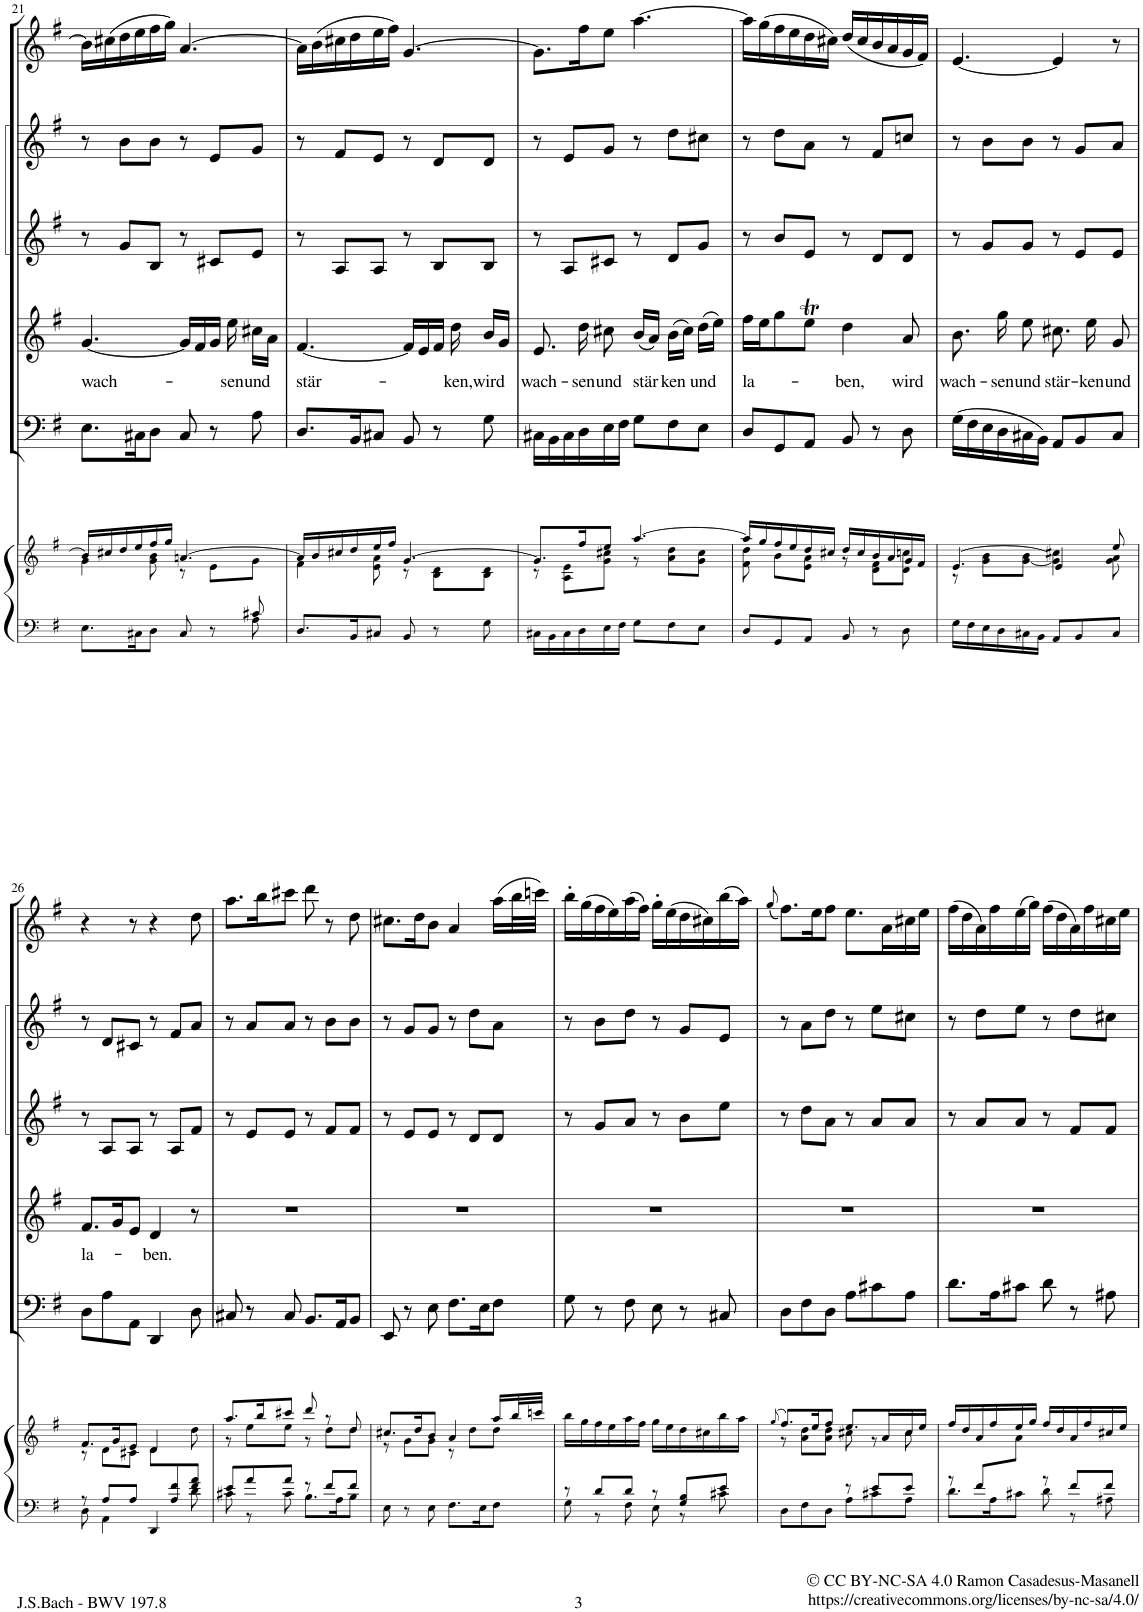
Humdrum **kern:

**kern	**kern	**kern	**kern	**text	**kern	**kern	**kern
*part6	*part6	*part5	*part4	*part4	*part3	*part2	*part1
*staff7	*staff6	*staff5	*staff4	*staff4	*staff3	*staff2	*staff1
*I"Piano reduction	*	*I"Continuo	*I"Soprano	*	*I"Oboe (d'amore) II	*I"Oboe (d'amore) I	*I"Violino Solo
*I'Pno	*	*	*	*	*I'Ob	*I'Ob	*I'Vln
!!LO:PB:g=z
*clefF4	*clefG2	*clefF4	*clefG2	*	*clefG2	*clefG2	*clefG2
*k[f#]	*k[f#]	*k[f#]	*k[f#]	*	*k[f#]	*k[f#]	*k[f#]
*M6/8	*M6/8	*M6/8	*M6/8	*	*M6/8	*M6/8	*M6/8
=21	=21	=21	=21	=21	=21	=21	=21
*^	*^	*	*	*	*	*	*
!	!	!	!	!	!	!LO:LY:b	!	!	!
8.E\L	2ryy	16b/LL]	4g\	8.E\L	[4.g/	wach-	8r	8r	16b\LL]
.	.	16cc#X/	.	.	.	.	.	.	(16cc#X\
.	.	16dd/	.	.	.	.	8g/L	8b\L	16dd\
16C#X\K	.	16ee/	.	16C#X\K	.	.	.	.	16ee\
8D\J	.	16ff#/	8g\ 8b\	8D\J	.	.	8B/J	8b\J	16ff#\
.	.	16gg/JJ	.	.	.	.	.	.	16gg\JJ)
8C#/	.	[4.an/	8r	8C#/	16g/LL]	.	8r	8r	[4.a/
.	.	.	.	.	16f#/	.	.	.	.
8r	8ryy	.	8e\L	8r	16g/JJ	.	8c#X/L	8e/L	.
!	!	!	!	!	!	!LO:LY:b	!	!	!
.	.	.	.	.	16ee\	-sen	.	.	.
!	!	!	!	!	!	!LO:LY:b	!	!	!
8c#X/	8A\	.	8g\J	8A\	16cc#X\LL	und	8e/J	8g/J	.
.	.	.	.	.	16a\JJ	.	.	.	.
*v	*v	*	*	*	*	*	*	*	*
=22	=22	=22	=22	=22	=22	=22	=22	=22
!	!	!	!	!	!LO:LY:b	!	!	!
8.D/L	16a/LL]	4f#\	8.D/L	[4.f#/	stär-	8r	8r	16a\LL]
.	16b/	.	.	.	.	.	.	(16b\
.	16cc#X/	.	.	.	.	8A/L	8f#/L	16cc#X\
16BB/K	16dd/	.	16BB/K	.	.	.	.	16dd\
8C#X/J	16ee/	8e\ 8a\	8C#X/J	.	.	8A/J	8e/J	16ee\
.	16ff#/JJ	.	.	.	.	.	.	16ff#\JJ)
8BB/	[4.g/	8r	8BB/	16f#/LL]	.	8r	8r	[4.g/
.	.	.	.	16e/	.	.	.	.
8r	.	8B\ 8d\L	8r	16f#/JJ	.	8B/L	8d/L	.
!	!	!	!	!	!LO:LY:b	!	!	!
.	.	.	.	16dd\	-ken,	.	.	.
!	!	!	!	!	!LO:LY:b	!	!	!
8G\	.	8B\ 8d\J	8G\	16b/LL	wird	8B/J	8d/J	.
.	.	.	.	16g/JJ	.	.	.	.
=23	=23	=23	=23	=23	=23	=23	=23	=23
!	!	!	!	!	!LO:LY:b	!	!	!
16C#X\LL	8.g/L]	8r	16C#X\LL	8.e/	wach-	8r	8r	8.g\L]
16BB\	.	.	16BB\	.	.	.	.	.
16C#\	.	8A\ 8e\L	16C#\	.	.	8A/L	8e/L	.
!	!	!	!	!	!LO:LY:b	!	!	!
16D\	16ff#/K	.	16D\	16dd\	-sen	.	.	16ff#\K
!	!	!	!	!	!LO:LY:b	!	!	!
16E\	8ee/J	8g\ 8cc#X\J	16E\	8cc#X\	und	8c#X/J	8g/J	8ee\J
16F#\JJ	.	.	16F#\JJ	.	.	.	.	.
!	!	!	!	!	!LO:LY:b	!	!	!
8G\L	[4.aa/	8r	8G\L	(16b/LL	stär-	8r	8r	[4.aa\
.	.	.	.	16a/JJ)	.	.	.	.
!	!	!	!	!	!LO:LY:b	!	!	!
8F#\	.	8a\ 8dd\L	8F#\	(16b\LL	-ken	8d/L	8dd\L	.
.	.	.	.	16cc#\JJ)	.	.	.	.
!	!	!	!	!	!LO:LY:b	!	!	!
8E\J	.	8g\ 8cc#\J	8E\J	(16dd\LL	und	8g/J	8cc#X\J	.
.	.	.	.	16ee\JJ)	.	.	.	.
=24	=24	=24	=24	=24	=24	=24	=24	=24
!	!	!	!	!	!LO:LY:b	!	!	!
8D/L	16aa/LL]	8f#\ 8dd\	8D/L	16ff#\LL	la-	8r	8r	16aa\LL]
.	16gg/	.	.	16ee\J	.	.	.	(16gg\
8GG/	16ff#/	8b\L	8GG/	8gg\	.	8b/L	8dd\L	16ff#\
.	16ee/	.	.	.	.	.	.	16ee\
8AA/J	16dd/	8e\ 8a\J	8AA/J	8eeT\J	.	8e/J	8a\J	16dd\
.	16cc#X/JJ	.	.	.	.	.	.	16cc#X\JJ)
!	!	!	!	!	!LO:LY:b	!	!	!
8BB/	16dd/LL	8r	8BB/	4dd\	-ben,	8r	8r	(16dd/LL
.	16cc#/	.	.	.	.	.	.	16cc#/
8r	16b/	8d\ 8f#\L	8r	.	.	8d/L	8f#/L	16b/
.	16a/	.	.	.	.	.	.	16a/
!	!	!	!	!	!LO:LY:b	!	!	!
8D\	16g/	8d\ 8ccn\J	8D\	8a/	wird	8d/J	8ccn/J	16g/
.	16f#/JJ	.	.	.	.	.	.	16f#/JJ)
=25	=25	=25	=25	=25	=25	=25	=25	=25
!	!	!	!	!	!LO:LY:b	!	!	!
16G\LL	[4.e/	8r	(16G\LL	8.b\	wach-	8r	8r	[4.e/
16F#\	.	.	16F#\	.	.	.	.	.
16E\	.	8g\ 8b\L	16E\	.	.	8g/L	8b\L	.
!	!	!	!	!	!LO:LY:b	!	!	!
16D\	.	.	16D\	16gg\	-sen	.	.	.
!	!	!	!	!	!LO:LY:b	!	!	!
16C#X\	.	[8g\ 8b\J	16C#X\	8ee\	und	8g/J	8b\J	.
16BB\JJ	.	.	16BB\JJ)	.	.	.	.	.
!	!	!	!	!	!LO:LY:b	!	!	!
8AA/L	4e/]	4g\] 4cc#X\	8AA/L	8.cc#X\	stär-	8r	8r	4e/]
8BB/	.	.	8BB/	.	.	8e/L	8g/L	.
!	!	!	!	!	!LO:LY:b	!	!	!
.	.	.	.	16ee\	-ken	.	.	.
!	!	!	!	!	!LO:LY:b	!	!	!
8C#/J	8ee/	8g\ 8a\	8C#/J	8g/	und	8e/J	8a/J	8r
!!LO:LB:g=z
=26	=26	=26	=26	=26	=26	=26	=26	=26
*^	*	*^	*	*	*	*	*	*
!	!	!	!	!	!	!	!LO:LY:b	!	!	!
8r	8D\	8.f#/L	8r	4.ryy	8D\L	8.f#/L	la-	8r	8r	4r
8A/L	4AA\	.	8d\L	.	8A\	.	.	8A/L	8d/L	.
.	.	16g/K	.	.	.	16g/K	.	.	.	.
8A/J	.	8e/J	8c#X\J	.	8AA\J	8e/J	.	8A/J	8c#X/J	8r
!	!	!	!	!	!	!	!LO:LY:b	!	!	!
8ryy	4DD/	4d/	4.ryy	8d\L	4DD/	4d/	-ben.	8r	8r	4r
8A/ 8f#/	.	.	.	4ryy	.	.	.	8A/L	8f#/L	.
8f#/ 8a/J	8d\	8dd\	.	.	8D\	8r	.	8f#/J	8a/J	8dd\
*	*	*	*v	*v	*	*	*	*	*	*
=27	=27	=27	=27	=27	=27	=27	=27	=27	=27
8e/L	8c#X\	8.aa/L	8r	8C#X/	2.r	.	8r	8r	8.aa\L
8a/	8r	.	8ee\L	8r	.	.	8e/L	8a/L	.
.	.	16bb/K	.	.	.	.	.	.	16bb\K
8a/J	8c#\	8ccc#X/J	8ee\J	8C#/	.	.	8e/J	8a/J	8ccc#X\J
8r	8.B\L	8ddd/	8r	8.BB/L	.	.	8r	8r	8ddd\
8f#/L	.	8r	8dd\L	.	.	.	8f#/L	8b\L	8r
.	16A\K	.	.	16AA/K	.	.	.	.	.
8f#/J	8B\J	8dd/	8dd\J	8BB/J	.	.	8f#/J	8b\J	8dd\
*v	*v	*	*	*	*	*	*	*	*
=28	=28	=28	=28	=28	=28	=28	=28	=28
8E\	8.cc#X/L	8r	8EE/	2.r	.	8r	8r	8.cc#X\L
8r	.	8g\L	8r	.	.	8e/L	8g/L	.
.	16dd/K	.	.	.	.	.	.	16dd\K
8E\	8b/J	8g\J	8E\	.	.	8e/J	8g/J	8b\J
8.F#\L	4a/	8r	8.F#\L	.	.	8r	8r	4a/
.	.	8dd\L	.	.	.	8d/L	8dd\L	.
16E\K	.	.	16E\K	.	.	.	.	.
8F#\J	16aa/LL	8dd\J	8F#\J	.	.	8d/J	8a\J	(16aa\LL
.	32bb/L	.	.	.	.	.	.	32bb\L
.	32cccn/JJJ	.	.	.	.	.	.	32cccn\JJJ)
*	*v	*v	*	*	*	*	*	*
=29	=29	=29	=29	=29	=29	=29	=29
*^	*	*	*	*	*	*	*
8r	8G\	16bb\LL	8G\	2.r	.	8r	8r	16bb'\LL
.	.	16gg\	.	.	.	.	.	(16gg\
8d/L	8r	16ff#\	8r	.	.	8g/L	8b\L	16ff#\
.	.	16ee\	.	.	.	.	.	16ee\)
8d/J	8F#\	16aa\	8F#\	.	.	8a/J	8dd\J	(16aa\
.	.	16ff#\JJ	.	.	.	.	.	16ff#\JJ)
8r	8E\	16gg\LL	8E\	.	.	8r	8r	16gg'\LL
.	.	16ee\	.	.	.	.	.	(16ee\
8G/ 8B/L	8r	16dd\	8r	.	.	8b\L	8g/L	16dd\
.	.	16cc#X\	.	.	.	.	.	16cc#X\)
8e/J	8c#X\	16bb\	8C#X/	.	.	8ee\J	8e/J	(16bb\
.	.	16aa\JJ	.	.	.	.	.	16aa\JJ)
=30	=30	=30	=30	=30	=30	=30	=30	=30
.	.	(>8qgg/	.	.	.	.	.	(8qgg/
*	*	*^	*	*	*	*	*	*
4.ryy	8D\L	8.ff#/L)	8r	8D\L	2.r	.	8r	8r	8.ff#\L)
.	8F#\	.	8a\ 8dd\L	8F#\	.	.	8dd\L	8a\L	.
.	.	16ee/K	.	.	.	.	.	.	16ee\K
.	8D\J	8ff#/J	8a\ 8dd\J	8D\J	.	.	8a\J	8dd\J	8ff#\J
8r	8A\L	8.ee/L	8cc#X\	8A\L	.	.	8r	8r	8.ee\L
8e/L	8c#X\	.	8r	8c#X\	.	.	8a/L	8ee\L	.
.	.	16a/L	.	.	.	.	.	.	16a\L
8e/J	8A\J	16cc#/	8cc#\	8A\J	.	.	8a/J	8cc#X\J	16cc#X\
.	.	16ee/JJ	.	.	.	.	.	.	16ee\JJ
=31	=31	=31	=31	=31	=31	=31	=31	=31	=31
8r	8.d\L	16ff#/LL	4ryy	8.d\L	2.r	.	8r	8r	(16ff#\LL
.	.	16dd/	.	.	.	.	.	.	16dd\
8f#/L	.	16a/	.	.	.	.	8a/L	8dd\L	16a\)
.	16A\K	16ff#/	.	16A\K	.	.	.	.	16ff#\
8ryy	8c#X\J	16ee/	8a\J	8c#X\J	.	.	8a/J	8ee\J	(16ee\
.	.	16gg/JJ	.	.	.	.	.	.	16gg\JJ)
8r	8d\	16ff#/LL	4.ryy	8d\	.	.	8r	8r	(16ff#\LL
.	.	16dd/	.	.	.	.	.	.	16dd\
8f#/L	8r	16a/	.	8r	.	.	8f#/L	8dd\L	16a\)
.	.	16ff#/	.	.	.	.	.	.	16ff#\
8f#/J	8A#X\	16cc#X/	.	8A#X\	.	.	8f#/J	8cc#X\J	16cc#X\
.	.	16ee/JJ	.	.	.	.	.	.	16ee\JJ
*v	*v	*	*	*	*	*	*	*	*
*	*v	*v	*	*	*	*	*	*
=	=	=	=	=	=	=	=
*-	*-	*-	*-	*-	*-	*-	*-
